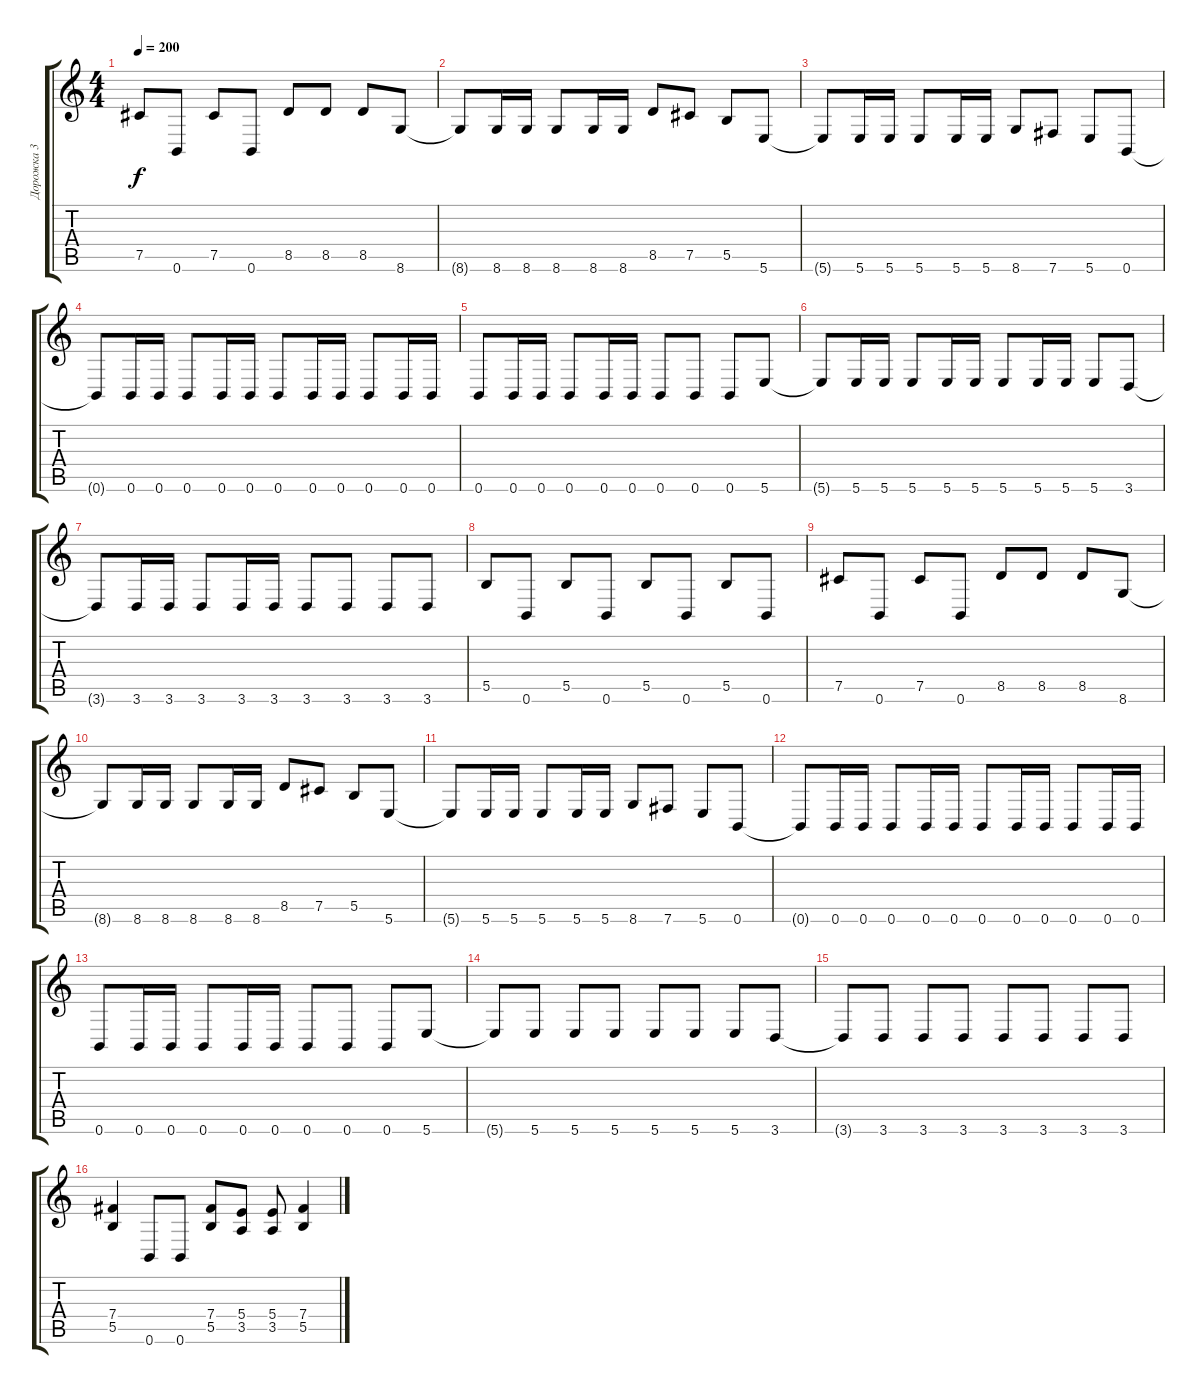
\track ("Дорожка 3" "Дорожка 3") {instrument distortionguitar}
\staff {score tabs}
\tuning (Db4 Ab3 E3 B2 Gb2 B1) {hide}
\ts (4 4)
\tempo 200
\clef g2
\ks c
7.5.8{dy f} 0.6.8 7.5.8 0.6.8 8.5.8 8.5.8 8.5.8 8.6.8 |
8.6{t}.8 8.6.16 8.6.16 8.6.8 8.6.16 8.6.16 8.5.8 7.5.8 5.5.8 5.6.8 |
5.6{t}.8 5.6.16 5.6.16 5.6.8 5.6.16 5.6.16 8.6.8 7.6.8 5.6.8 0.6.8 |
0.6{t}.8 0.6.16 0.6.16 0.6.8 0.6.16 0.6.16 0.6.8 0.6.16 0.6.16 0.6.8 0.6.16 0.6.16 |
0.6.8 0.6.16 0.6.16 0.6.8 0.6.16 0.6.16 0.6.8 0.6.8 0.6.8 5.6.8 |
5.6{t}.8 5.6.16 5.6.16 5.6.8 5.6.16 5.6.16 5.6.8 5.6.16 5.6.16 5.6.8 3.6.8 |
3.6{t}.8 3.6.16 3.6.16 3.6.8 3.6.16 3.6.16 3.6.8 3.6.8 3.6.8 3.6.8 |
5.5.8 0.6.8 5.5.8 0.6.8 5.5.8 0.6.8 5.5.8 0.6.8 |
7.5.8 0.6.8 7.5.8 0.6.8 8.5.8 8.5.8 8.5.8 8.6.8 |
8.6{t}.8 8.6.16 8.6.16 8.6.8 8.6.16 8.6.16 8.5.8 7.5.8 5.5.8 5.6.8 |
5.6{t}.8 5.6.16 5.6.16 5.6.8 5.6.16 5.6.16 8.6.8 7.6.8 5.6.8 0.6.8 |
0.6{t}.8 0.6.16 0.6.16 0.6.8 0.6.16 0.6.16 0.6.8 0.6.16 0.6.16 0.6.8 0.6.16 0.6.16 |
0.6.8 0.6.16 0.6.16 0.6.8 0.6.16 0.6.16 0.6.8 0.6.8 0.6.8 5.6.8 |
5.6{t}.8 5.6.8 5.6.8 5.6.8 5.6.8 5.6.8 5.6.8 3.6.8 |
3.6{t}.8 3.6.8 3.6.8 3.6.8 3.6.8 3.6.8 3.6.8 3.6.8 |
(7.4 5.5).4 0.6.8 0.6.8 (7.4 5.5).8 (5.4 3.5).8 (5.4 3.5).8 (7.4 5.5).4
